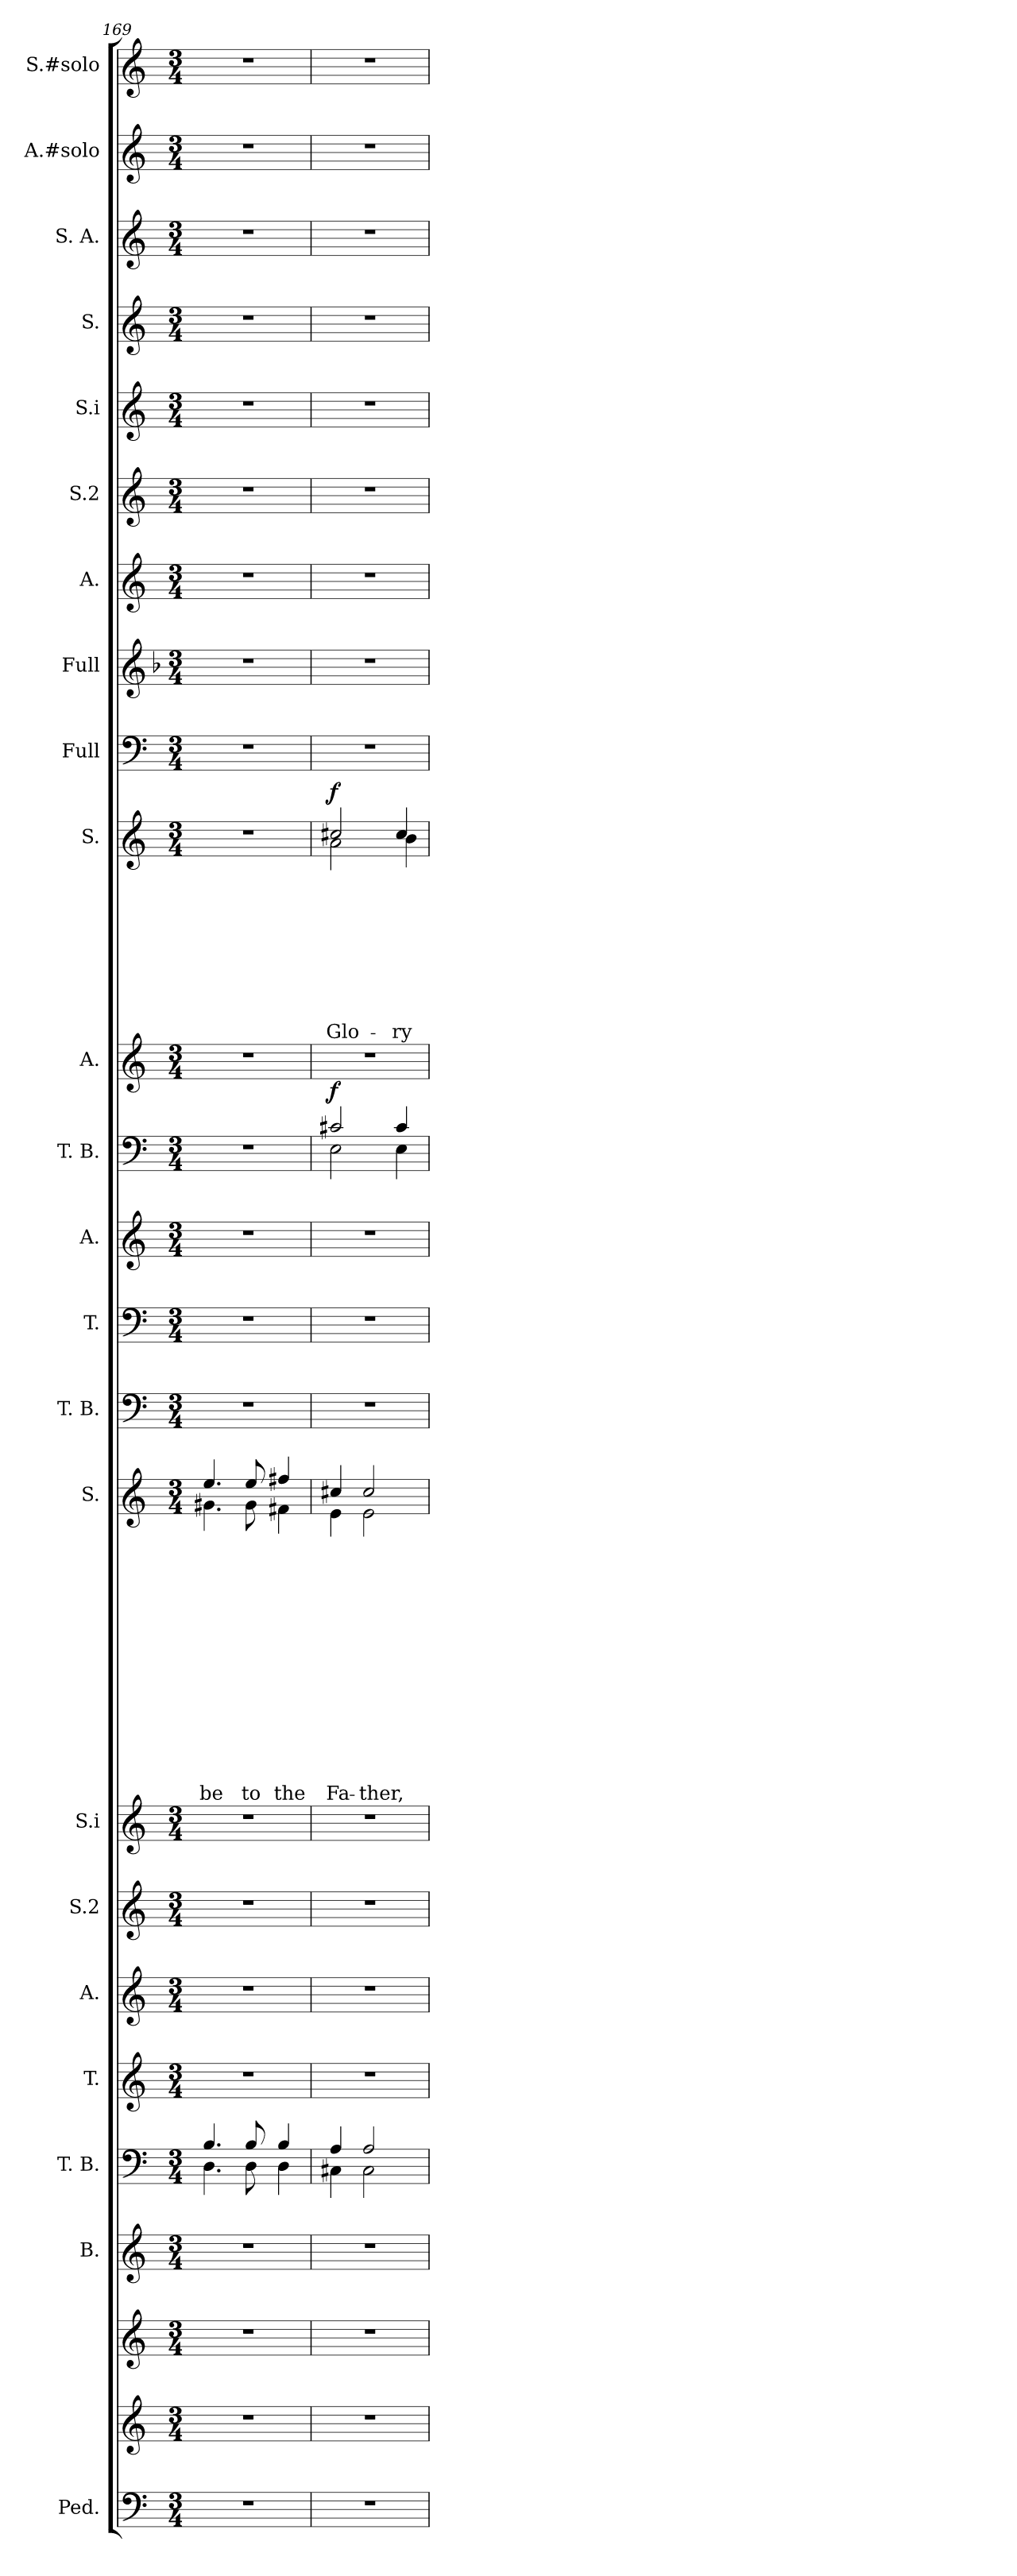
**kern	**kern	**kern	**kern	**kern	**kern	**kern	**kern	**kern	**kern	**text	**text	**text	**text	**text	**text	**text	**text	**text	**text	**text	**text	**text	**text	**kern	**kern	**kern	**kern	**dynam	**kern	**kern	**text	**text	**text	**text	**text	**text	**text	**text	**text	**dynam	**kern	**kern	**kern	**kern	**kern	**kern	**kern	**kern	**kern
*part25	*part24	*part23	*part22	*part21	*part20	*part19	*part18	*part17	*part16	*part16	*part16	*part16	*part16	*part16	*part16	*part16	*part16	*part16	*part16	*part16	*part16	*part16	*part16	*part15	*part14	*part13	*part12	*part12	*part11	*part10	*part10	*part10	*part10	*part10	*part10	*part10	*part10	*part10	*part10	*part10	*part9	*part8	*part7	*part6	*part5	*part4	*part3	*part2	*part1
*staff25	*staff24	*staff23	*staff22	*staff21	*staff20	*staff19	*staff18	*staff17	*staff16	*staff16	*staff16	*staff16	*staff16	*staff16	*staff16	*staff16	*staff16	*staff16	*staff16	*staff16	*staff16	*staff16	*staff16	*staff15	*staff14	*staff13	*staff12	*staff12	*staff11	*staff10	*staff10	*staff10	*staff10	*staff10	*staff10	*staff10	*staff10	*staff10	*staff10	*staff10	*staff9	*staff8	*staff7	*staff6	*staff5	*staff4	*staff3	*staff2	*staff1
*I"Ped.	*	*	*I"B.	*I"T. B.	*I"T.	*I"A.	*I"S.2	*I"S.i	*I"S.	*	*	*	*	*	*	*	*	*	*	*	*	*	*	*I"T. B.	*I"T.	*I"A.	*I"T. B.	*	*I"A.	*I"S.	*	*	*	*	*	*	*	*	*	*	*I"Full	*I"Full	*I"A.	*I"S.2	*I"S.i	*I"S.	*I"S. A.	*I"A.#solo	*I"S.#solo
*I'Ped.	*	*	*	*I'T. B.	*I'T.	*I'A.	*I'S.2	*I'S.i	*I'S.	*	*	*	*	*	*	*	*	*	*	*	*	*	*	*I'T. B.	*I'T.	*	*I'T. B.	*	*I'A.	*I'S.	*	*	*	*	*	*	*	*	*	*	*	*	*I'A.	*I'S.2	*I'S.i	*I'S.	*I'S. A.	*I'A.#solo	*I'S.#solo
*clefF4	*clefG2	*clefG2	*clefG2	*clefF4	*clefG2	*clefG2	*clefG2	*clefG2	*clefG2	*	*	*	*	*	*	*	*	*	*	*	*	*	*	*clefF4	*clefF4	*clefG2	*clefF4	*	*clefG2	*clefG2	*	*	*	*	*	*	*	*	*	*	*clefF4	*clefG2	*clefG2	*clefG2	*clefG2	*clefG2	*clefG2	*clefG2	*clefG2
*	*	*	*	*	*	*	*	*	*	*	*	*	*	*	*	*	*	*	*	*	*	*	*	*	*	*	*	*	*	*	*	*	*	*	*	*	*	*	*	*	*	*ITrd3c5	*	*	*	*	*	*	*
*k[]	*k[]	*k[]	*k[]	*k[]	*k[]	*k[]	*k[]	*k[]	*k[]	*	*	*	*	*	*	*	*	*	*	*	*	*	*	*k[]	*k[]	*k[]	*k[]	*	*k[]	*k[]	*	*	*	*	*	*	*	*	*	*	*k[]	*k[]	*k[]	*k[]	*k[]	*k[]	*k[]	*k[]	*k[]
*C:	*C:	*C:	*C:	*C:	*C:	*C:	*C:	*C:	*C:	*	*	*	*	*	*	*	*	*	*	*	*	*	*	*C:	*C:	*C:	*C:	*	*C:	*C:	*	*	*	*	*	*	*	*	*	*	*C:	*C:	*C:	*C:	*C:	*C:	*C:	*C:	*C:
*M3/4	*M3/4	*M3/4	*M3/4	*M3/4	*M3/4	*M3/4	*M3/4	*M3/4	*M3/4	*	*	*	*	*	*	*	*	*	*	*	*	*	*	*M3/4	*M3/4	*M3/4	*M3/4	*	*M3/4	*M3/4	*	*	*	*	*	*	*	*	*	*	*M3/4	*M3/4	*M3/4	*M3/4	*M3/4	*M3/4	*M3/4	*M3/4	*M3/4
=169	=169	=169	=169	=169	=169	=169	=169	=169	=169	=169	=169	=169	=169	=169	=169	=169	=169	=169	=169	=169	=169	=169	=169	=169	=169	=169	=169	=169	=169	=169	=169	=169	=169	=169	=169	=169	=169	=169	=169	=169	=169	=169	=169	=169	=169	=169	=169	=169	=169
*	*	*	*	*^	*	*	*	*	*^	*	*	*	*	*	*	*	*	*	*	*	*	*	*	*	*	*	*	*	*	*	*	*	*	*	*	*	*	*	*	*	*	*	*	*	*	*	*	*	*
!	!	!	!	!	!	!	!	!	!	!	!	!	!	!	!	!	!	!	!	!	!	!	!	!	!LO:LY:b	!	!	!	!	!	!	!	!	!	!	!	!	!	!	!	!	!	!	!	!	!	!	!	!	!	!
2.r	2.r	2.r	2.r	4.B/	4.D\	2.r	2.r	2.r	2.r	4.ee/	4.g#X\	.	.	.	.	.	.	.	.	.	.	.	.	.	be	2.r	2.r	2.r	2.r	.	2.r	2.r	.	.	.	.	.	.	.	.	.	.	2.r	2.r	2.r	2.r	2.r	2.r	2.r	2.r	2.r
!	!	!	!	!	!	!	!	!	!	!	!	!	!	!	!	!	!	!	!	!	!	!	!	!	!LO:LY:b	!	!	!	!	!	!	!	!	!	!	!	!	!	!	!	!	!	!	!	!	!	!	!	!	!	!
.	.	.	.	8B/	8D\	.	.	.	.	8ee/	8g#\	.	.	.	.	.	.	.	.	.	.	.	.	.	to	.	.	.	.	.	.	.	.	.	.	.	.	.	.	.	.	.	.	.	.	.	.	.	.	.	.
!	!	!	!	!	!	!	!	!	!	!	!	!	!	!	!	!	!	!	!	!	!	!	!	!	!LO:LY:b	!	!	!	!	!	!	!	!	!	!	!	!	!	!	!	!	!	!	!	!	!	!	!	!	!	!
.	.	.	.	4B/	4D\	.	.	.	.	4ff#X/	4f#X\	.	.	.	.	.	.	.	.	.	.	.	.	.	the	.	.	.	.	.	.	.	.	.	.	.	.	.	.	.	.	.	.	.	.	.	.	.	.	.	.
=170	=170	=170	=170	=170	=170	=170	=170	=170	=170	=170	=170	=170	=170	=170	=170	=170	=170	=170	=170	=170	=170	=170	=170	=170	=170	=170	=170	=170	=170	=170	=170	=170	=170	=170	=170	=170	=170	=170	=170	=170	=170	=170	=170	=170	=170	=170	=170	=170	=170	=170	=170
!	!	!	!	!	!	!	!	!	!	!	!	!	!	!	!	!	!	!	!	!	!	!	!	!	!LO:LY:b	!	!	!	!	!LO:DY:a	!	!	!	!	!	!	!	!	!	!	!LO:LY:b	!LO:DY:a	!	!	!	!	!	!	!	!	!
*	*	*	*	*	*	*	*	*	*	*	*	*	*	*	*	*	*	*	*	*	*	*	*	*	*	*	*	*	*^	*	*	*^	*	*	*	*	*	*	*	*	*	*	*	*	*	*	*	*	*	*	*
2.r	2.r	2.r	2.r	4A/	4C#X\	2.r	2.r	2.r	2.r	4cc#X/	4e\	.	.	.	.	.	.	.	.	.	.	.	.	.	Fa-	2.r	2.r	2.r	2c#X/	2E\	f	2.r	2cc#X/	2a\	.	.	.	.	.	.	.	.	Glo-	f	2.r	2.r	2.r	2.r	2.r	2.r	2.r	2.r	2.r
!	!	!	!	!	!	!	!	!	!	!	!	!	!	!	!	!	!	!	!	!	!	!	!	!	!LO:LY:b	!	!	!	!	!	!	!	!	!	!	!	!	!	!	!	!	!	!	!	!	!	!	!	!	!	!	!	!
.	.	.	.	2A/	2C#\	.	.	.	.	2cc#/	2e\	.	.	.	.	.	.	.	.	.	.	.	.	.	-ther,	.	.	.	.	.	.	.	.	.	.	.	.	.	.	.	.	.	.	.	.	.	.	.	.	.	.	.	.
!	!	!	!	!	!	!	!	!	!	!	!	!	!	!	!	!	!	!	!	!	!	!	!	!	!	!	!	!	!	!	!	!	!	!	!	!	!	!	!	!	!	!	!LO:LY:b	!	!	!	!	!	!	!	!	!	!
.	.	.	.	.	.	.	.	.	.	.	.	.	.	.	.	.	.	.	.	.	.	.	.	.	.	.	.	.	4c#/	4E\	.	.	4cc#/	4b\	.	.	.	.	.	.	.	.	-ry	.	.	.	.	.	.	.	.	.	.
*	*	*	*	*v	*v	*	*	*	*	*v	*v	*	*	*	*	*	*	*	*	*	*	*	*	*	*	*	*	*	*v	*v	*	*	*v	*v	*	*	*	*	*	*	*	*	*	*	*	*	*	*	*	*	*	*	*
=	=	=	=	=	=	=	=	=	=	=	=	=	=	=	=	=	=	=	=	=	=	=	=	=	=	=	=	=	=	=	=	=	=	=	=	=	=	=	=	=	=	=	=	=	=	=	=	=	=
*-	*-	*-	*-	*-	*-	*-	*-	*-	*-	*-	*-	*-	*-	*-	*-	*-	*-	*-	*-	*-	*-	*-	*-	*-	*-	*-	*-	*-	*-	*-	*-	*-	*-	*-	*-	*-	*-	*-	*-	*-	*-	*-	*-	*-	*-	*-	*-	*-	*-
